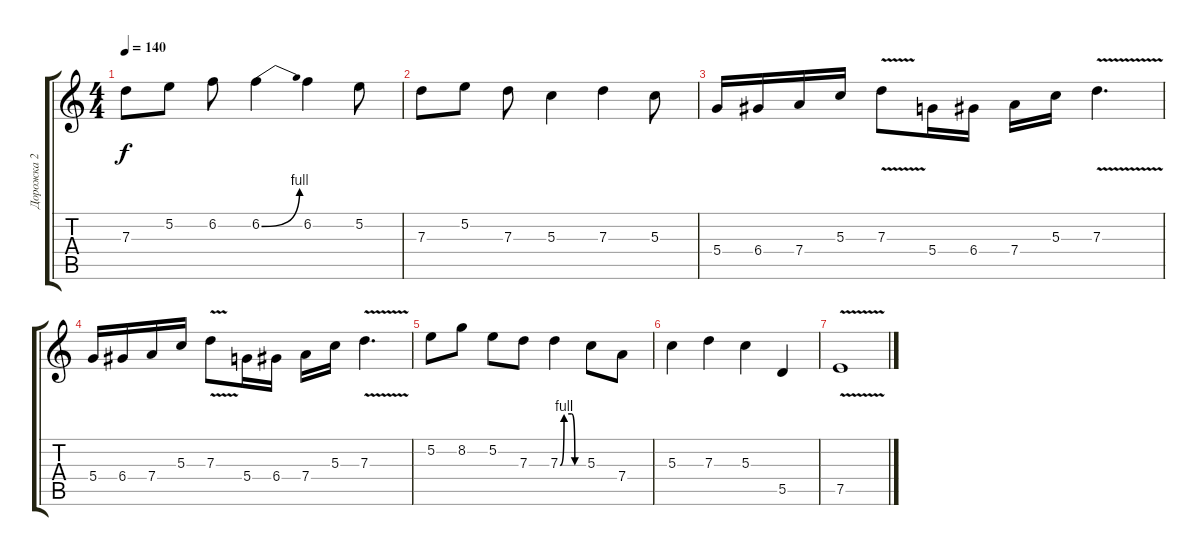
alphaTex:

\track ("Дорожка 2" "Дорожка 2") {instrument distortionguitar}
\staff {score tabs}
\tuning (E4 B3 G3 D3 A2 E2) {hide}
\ts (4 4)
\tempo 140
\clef g2
\ks c
7.3.8{dy f} 5.2.8 6.2.8 6.2{be (bend 0 0 60 4)}.4 6.2.4 5.2.8 |
7.3.8 5.2.8 7.3.8 5.3.4 7.3.4 5.3.8 |
5.4.16 6.4.16 7.4.16 5.3.16 7.3{v}.8 5.4.16 6.4.16 7.4.16 5.3.16 7.3{v}.4{d} |
5.4.16 6.4.16 7.4.16 5.3.16 7.3{v}.8 5.4.16 6.4.16 7.4.16 5.3.16 7.3{v}.4{d} |
5.2.8 8.2.8 5.2.8 7.3.8 7.3{be (custom 0 0 10 4 30 4 38 0 60 0)}.4 5.3.8 7.4.8 |
5.3.4 7.3.4 5.3.4 5.5.4 |
7.5{v}.1
